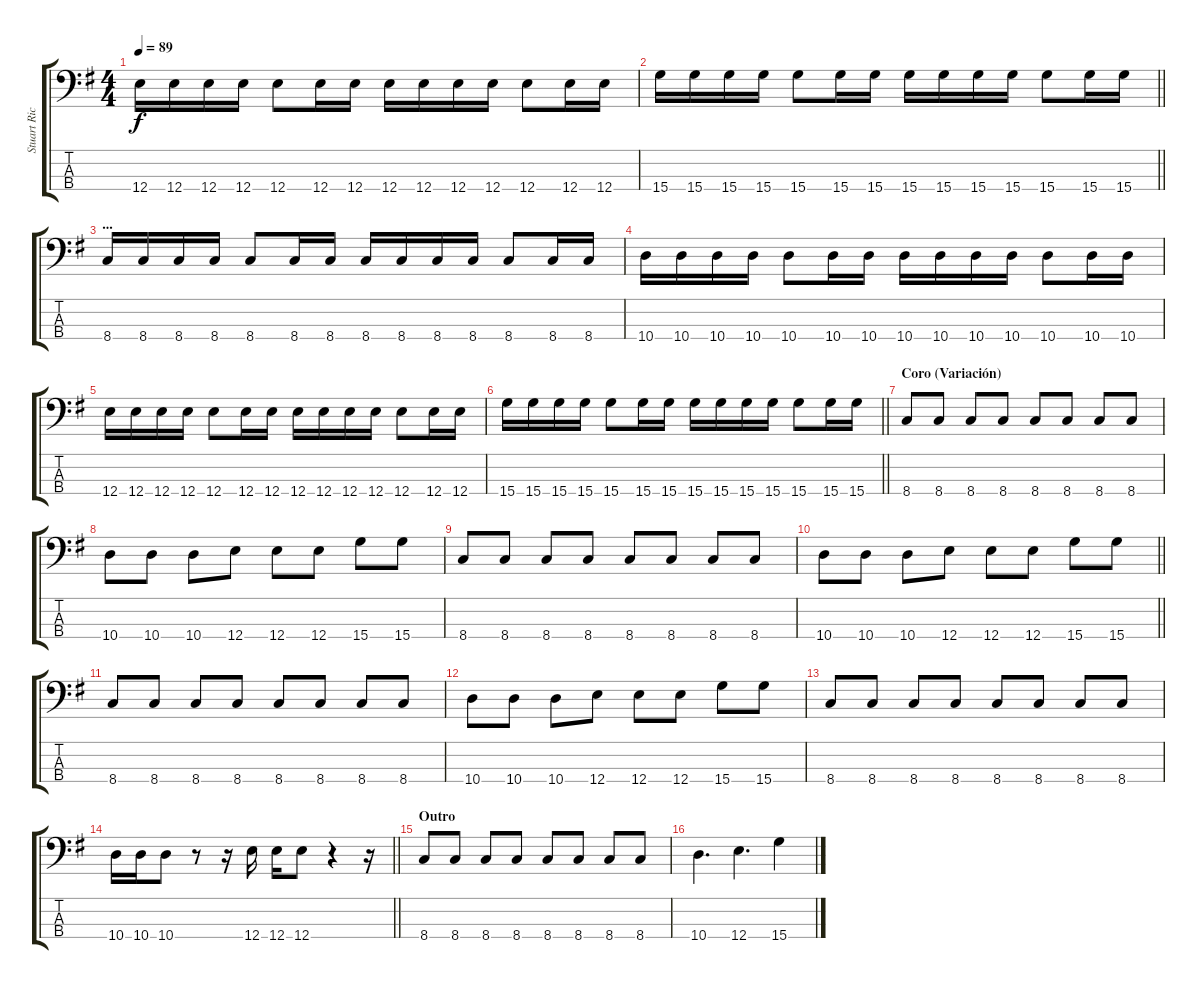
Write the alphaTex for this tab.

\track ("Stuart Richardson (Bajo)" "Stuart Ric") {instrument electricbassfinger}
\staff {score tabs}
\tuning (G2 D2 A1 E1) {hide}
\ts (4 4)
\tempo 89
\clef f4
\ks g
12.4.16{dy f} 12.4.16 12.4.16 12.4.16 12.4.8 12.4.16 12.4.16 12.4.16 12.4.16 12.4.16 12.4.16 12.4.8 12.4.16 12.4.16 |
\barLineRight lightlight
15.4.16 15.4.16 15.4.16 15.4.16 15.4.8 15.4.16 15.4.16 15.4.16 15.4.16 15.4.16 15.4.16 15.4.8 15.4.16 15.4.16 |
\section ("" "...")
8.4.16 8.4.16 8.4.16 8.4.16 8.4.8 8.4.16 8.4.16 8.4.16 8.4.16 8.4.16 8.4.16 8.4.8 8.4.16 8.4.16 |
10.4.16 10.4.16 10.4.16 10.4.16 10.4.8 10.4.16 10.4.16 10.4.16 10.4.16 10.4.16 10.4.16 10.4.8 10.4.16 10.4.16 |
12.4.16 12.4.16 12.4.16 12.4.16 12.4.8 12.4.16 12.4.16 12.4.16 12.4.16 12.4.16 12.4.16 12.4.8 12.4.16 12.4.16 |
\barLineRight lightlight
15.4.16 15.4.16 15.4.16 15.4.16 15.4.8 15.4.16 15.4.16 15.4.16 15.4.16 15.4.16 15.4.16 15.4.8 15.4.16 15.4.16 |
\section ("" "Coro (Variación)")
8.4.8 8.4.8 8.4.8 8.4.8 8.4.8 8.4.8 8.4.8 8.4.8 |
10.4.8 10.4.8 10.4.8 12.4.8 12.4.8 12.4.8 15.4.8 15.4.8 |
8.4.8 8.4.8 8.4.8 8.4.8 8.4.8 8.4.8 8.4.8 8.4.8 |
\barLineRight lightlight
10.4.8 10.4.8 10.4.8 12.4.8 12.4.8 12.4.8 15.4.8 15.4.8 |
8.4.8 8.4.8 8.4.8 8.4.8 8.4.8 8.4.8 8.4.8 8.4.8 |
10.4.8 10.4.8 10.4.8 12.4.8 12.4.8 12.4.8 15.4.8 15.4.8 |
8.4.8 8.4.8 8.4.8 8.4.8 8.4.8 8.4.8 8.4.8 8.4.8 |
\barLineRight lightlight
10.4.16 10.4.16 10.4.8 r.8 r.16 12.4.16 12.4.16 12.4.8 r.4 r.16 |
\section ("" "Outro")
8.4.8 8.4.8 8.4.8 8.4.8 8.4.8 8.4.8 8.4.8 8.4.8 |
10.4.4{d} 12.4.4{d} 15.4.4
